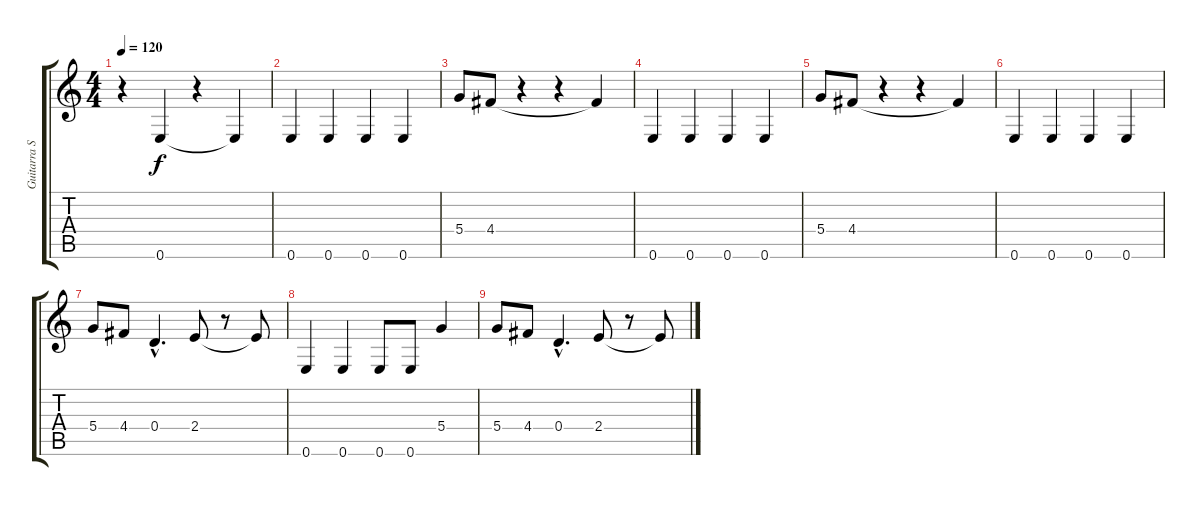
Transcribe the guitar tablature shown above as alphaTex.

\track ("Guitarra Solo" "Guitarra S") {instrument electricguitarclean}
\staff {score tabs}
\tuning (E4 B3 G3 D3 A2 E2) {hide}
\ts (4 4)
\tempo 120
\clef g2
\ks c
r.4{dy f} 0.6.4 r.4 0.6{t}.4 |
0.6.4 0.6.4 0.6.4 0.6.4 |
5.4.8 4.4.8 r.4 r.4 4.4{t}.4 |
0.6.4 0.6.4 0.6.4 0.6.4 |
5.4.8 4.4.8 r.4 r.4 4.4{t}.4 |
0.6.4 0.6.4 0.6.4 0.6.4 |
5.4.8 4.4.8 0.4{hac}.4{d} 2.4.8 r.8 2.4{t}.8 |
0.6.4 0.6.4 0.6.8 0.6.8 5.4.4 |
5.4.8 4.4.8 0.4{hac}.4{d} 2.4.8 r.8 2.4{t}.8
